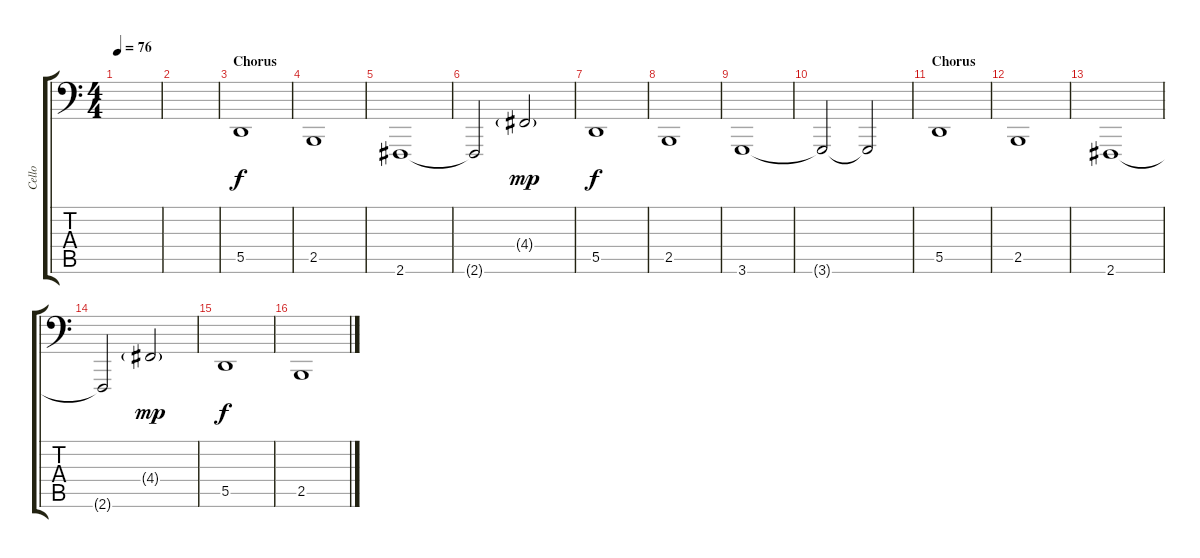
\track ("Cello" "Cello") {instrument cello}
\staff {score tabs}
\tuning (E3 B2 G2 D2 A1 E1) {hide}
\ts (4 4)
\tempo 76
\clef f4
\ks c
|
|
\section ("" "Chorus")
5.5.1 |
2.5.1 |
2.6.1 |
2.6{t}.2 4.4{g}.2{dy mp} |
5.5.1{dy f} |
2.5.1 |
3.6.1 |
3.6{t}.2 3.6{t}.2 |
\section ("" "Chorus")
5.5.1 |
2.5.1 |
2.6.1 |
2.6{t}.2 4.4{g}.2{dy mp} |
5.5.1{dy f} |
2.5.1
